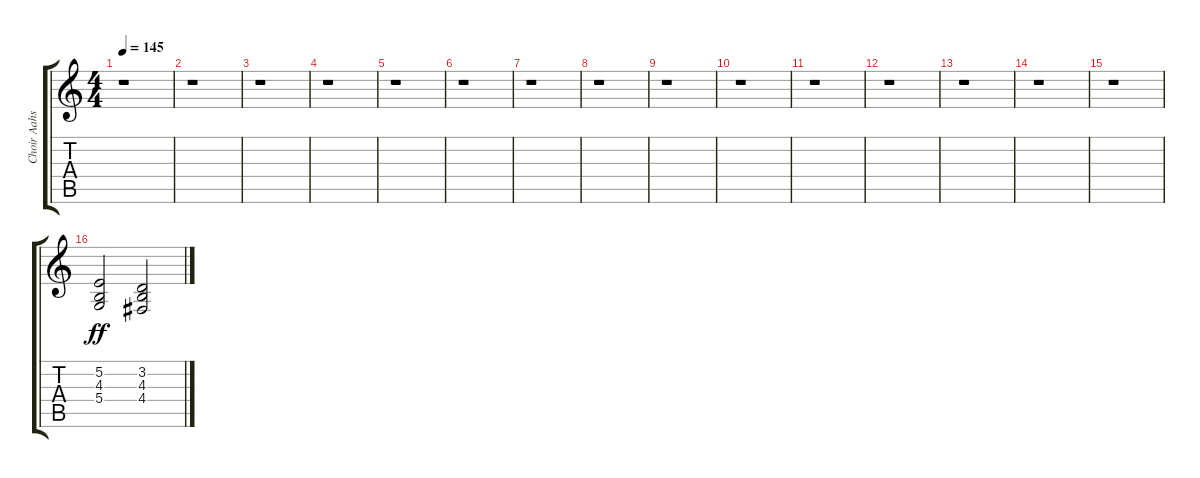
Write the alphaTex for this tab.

\track ("Choir Aahs" "Choir Aahs") {instrument choiraahs}
\staff {score tabs}
\tuning (E4 B3 G3 D3 A2 E2) {hide}
\ts (4 4)
\tempo 145
\clef g2
\ks c
r.1{dy ff} |
r.1 |
r.1 |
r.1 |
r.1 |
r.1 |
r.1 |
r.1 |
r.1 |
r.1 |
r.1 |
r.1 |
r.1 |
r.1 |
r.1 |
(5.2 4.3 5.4).2{balance 8} (3.2 4.3 4.4).2
